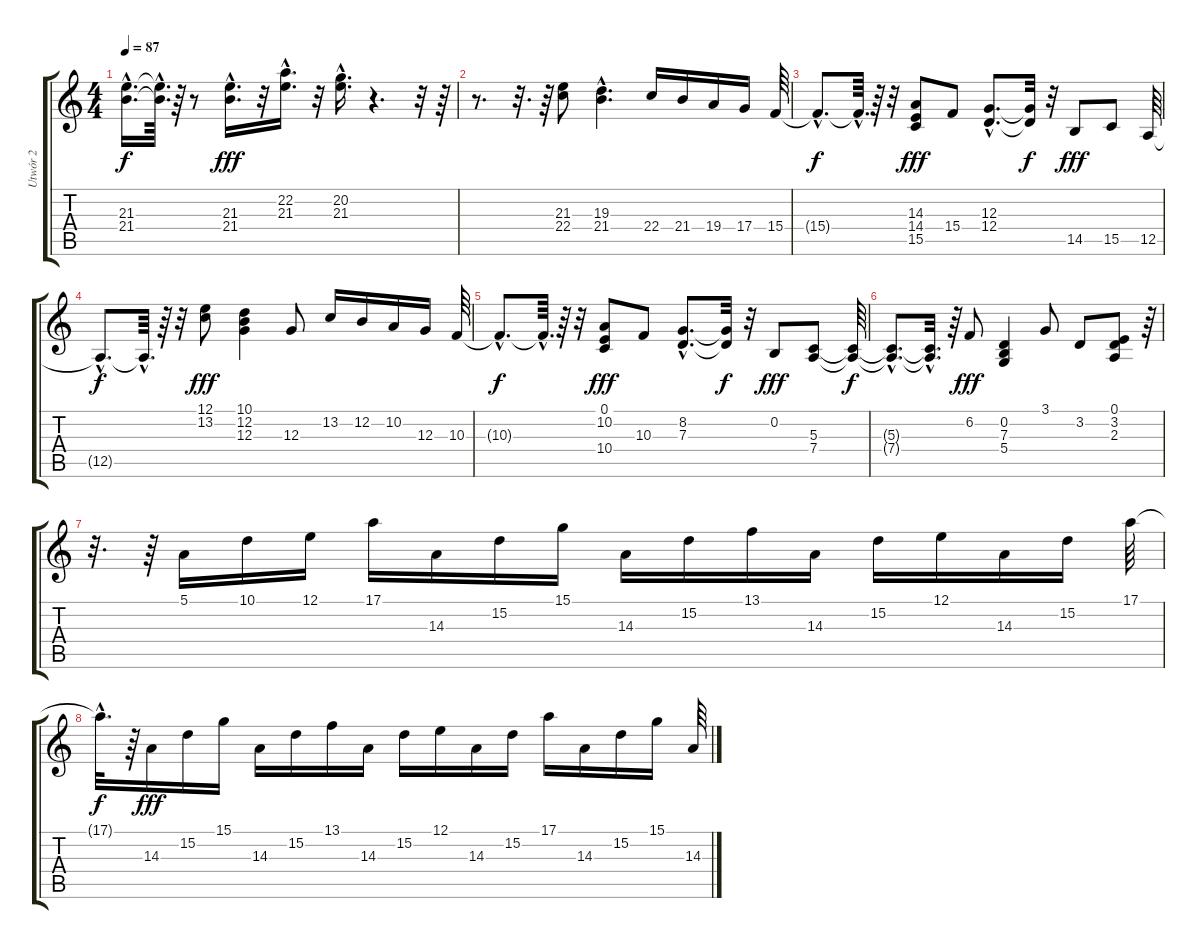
\track ("Utwór 2" "Utwór 2") {instrument acousticgrandpiano}
\staff {score tabs}
\tuning (E4 B3 G3 D3 A2 E2) {hide}
\ts (4 4)
\tempo 87
\clef g2
\ks c
(21.3{hac t} 21.4{hac t}).16{d dy f} (21.3{hac t} 21.4{hac t}).64{d} r.64 r.8 (21.3{hac} 21.4{hac}).16{d dy fff} r.32 (22.2{hac} 21.3{hac}).16{d} r.32 (20.2{hac} 21.3{hac}).16{d} r.4{d} r.32 r.64 |
r.8{d} r.32{d} r.64 (21.3 22.4).8{volume 13} (19.3{hac} 21.4{hac}).4{d} 22.4.16 21.4.16 19.4.16 17.4.16 15.4.64 |
15.4{hac t}.8{d dy f} 15.4{hac t}.64{d} r.64 r.32 (14.3 14.4 15.5).8{dy fff} 15.4.8 (12.3{hac} 12.4{hac}).8{d} (12.3{t} 12.4{t}).32{dy f} r.32 14.5.8{dy fff} 15.5.8 12.5.64 |
12.5{hac t}.8{d dy f} 12.5{hac t}.64{d} r.64 r.32 (12.1 13.2).8{dy fff} (10.1 12.2 12.3).4 12.3.8 13.2.16 12.2.16 10.2.16 12.3.16 10.3.64 |
10.3{hac t}.8{d dy f} 10.3{hac t}.64{d} r.64 r.32 (0.1 10.2 10.4).8{dy fff} 10.3.8 (8.2{hac} 7.3{hac}).8{d} (8.2{t} 7.3{t}).32{dy f} r.32 0.2.8{dy fff} (5.3 7.4).8 (5.3{t} 7.4{t}).64{dy f} |
(5.3{hac t} 7.4{hac t}).8{d} (5.3{hac t} 7.4{hac t}).32{d} r.64 6.2.8{dy fff} (0.2 7.3 5.4).4 3.1.8 3.2.8 (0.1 3.2 2.3).8 r.64 |
r.32{d} r.64 5.1.16{volume 13} 10.1.16{volume 13} 12.1.16{volume 13} 17.1.16{volume 13} 14.3.16{volume 13} 15.2.16{volume 13} 15.1.16{volume 13} 14.3.16{volume 13} 15.2.16{volume 13} 13.1.16{volume 13} 14.3.16{volume 13} 15.2.16{volume 13} 12.1.16{volume 13} 14.3.16{volume 12} 15.2.16{volume 12} 17.1.64{volume 12} |
17.1{hac t}.32{d dy f} r.64 14.3.16{dy fff volume 12} 15.2.16{volume 12} 15.1.16{volume 12} 14.3.16{volume 12} 15.2.16{volume 12} 13.1.16{volume 12} 14.3.16{volume 12} 15.2.16{volume 12} 12.1.16{volume 12} 14.3.16{volume 11} 15.2.16{volume 11} 17.1.16{volume 11} 14.3.16{volume 11} 15.2.16{volume 11} 15.1.16{volume 11} 14.3.64{volume 11}
